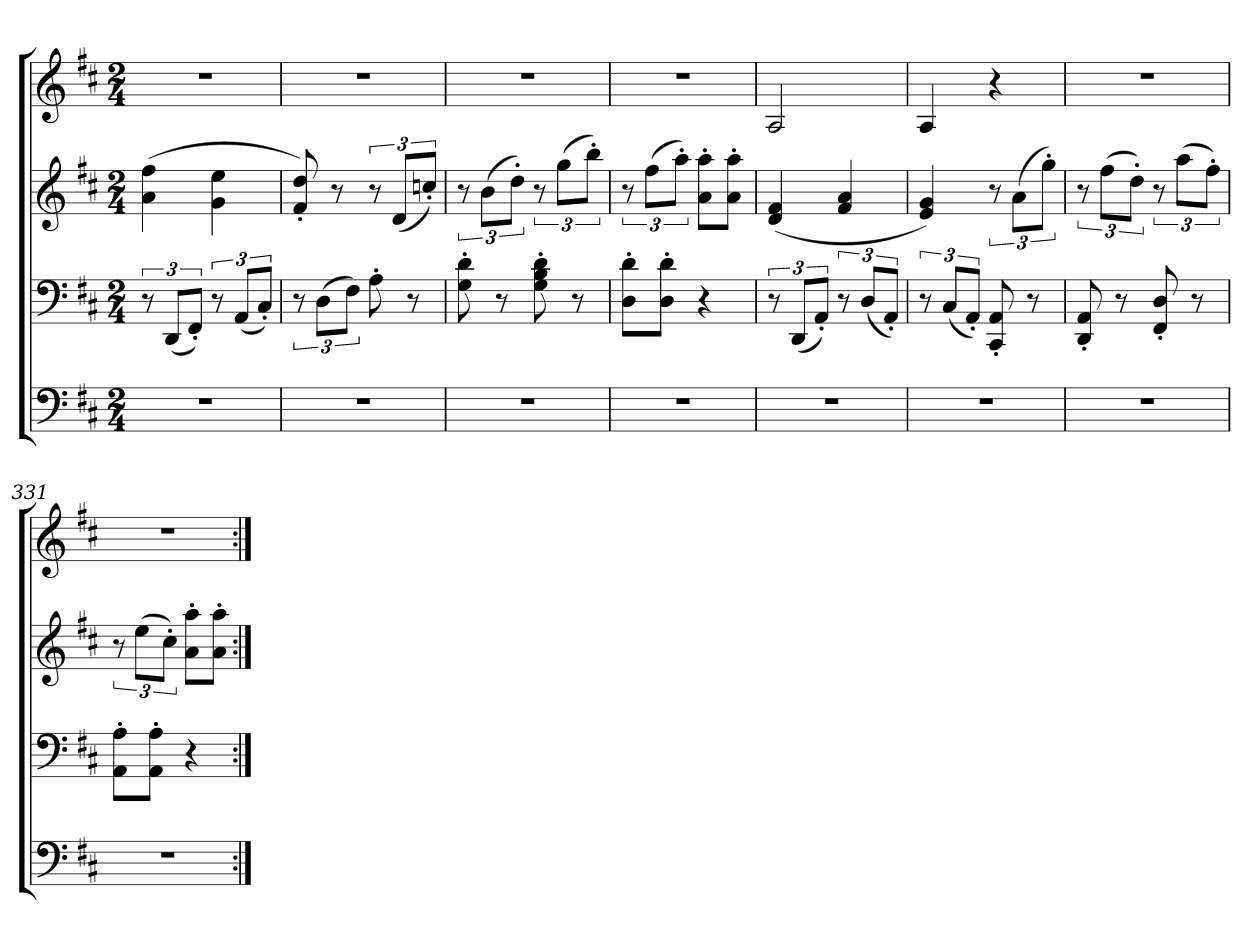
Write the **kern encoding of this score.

**kern	**kern	**kern	**kern
*part4	*part3	*part2	*part1
*staff4	*staff3	*staff2	*staff1
*clefF4	*clefF4	*clefG2	*clefG2
*k[f#c#]	*k[f#c#]	*k[f#c#]	*k[f#c#]
*D:	*D:	*D:	*D:
*M2/4	*M2/4	*M2/4	*M2/4
=	=	=	=
2r	12r	(4a 4ff#	2r
.	(12DDL	.	.
.	12FF#'J)	.	.
.	12r	4g 4ee	.
.	(12AAL	.	.
.	12C#'J)	.	.
=325	=325	=325	=325
2r	12r	8f#' 8dd')	2r
.	(12DL	.	.
.	.	8r	.
.	12F#J)	.	.
.	8A'	12r	.
.	.	(12dL	.
.	8r	.	.
.	.	12ccn'J)	.
=326	=326	=326	=326
2r	8G' 8d'	12r	2r
.	.	(12bL	.
.	8r	.	.
.	.	12dd'J)	.
.	8G' 8B' 8d'	12r	.
.	.	(12ggL	.
.	8r	.	.
.	.	12bb'J)	.
=327	=327	=327	=327
2r	8D' 8d'L	12r	2r
.	.	(12ff#L	.
.	8D' 8d'J	.	.
.	.	12aa'J)	.
.	4r	8a' 8aa'L	.
.	.	8a' 8aa'J	.
=328	=328	=328	=328
2r	12r	(4d 4f#	2A
.	(12DDL	.	.
.	12AA'J)	.	.
.	12r	4f# 4a	.
.	(12DL	.	.
.	12AA'J)	.	.
=329	=329	=329	=329
2r	12r	4e 4g)	4A
.	(12C#L	.	.
.	12AA'J)	.	.
.	8CC#' 8AA'	12r	4r
.	.	(12aL	.
.	8r	.	.
.	.	12gg'J)	.
=330	=330	=330	=330
2r	8DD' 8AA'	12r	2r
.	.	(12ff#L	.
.	8r	.	.
.	.	12dd'J)	.
.	8FF#' 8D'	12r	.
.	.	(12aaL	.
.	8r	.	.
.	.	12ff#'J)	.
=331	=331	=331	=331
2r	8AA' 8A'L	12r	2r
.	.	(12eeL	.
.	8AA' 8A'J	.	.
.	.	12cc#'J)	.
.	4r	8a' 8aa'L	.
.	.	8a' 8aa'J	.
=:|!	=:|!	=:|!	=:|!
*-	*-	*-	*-
